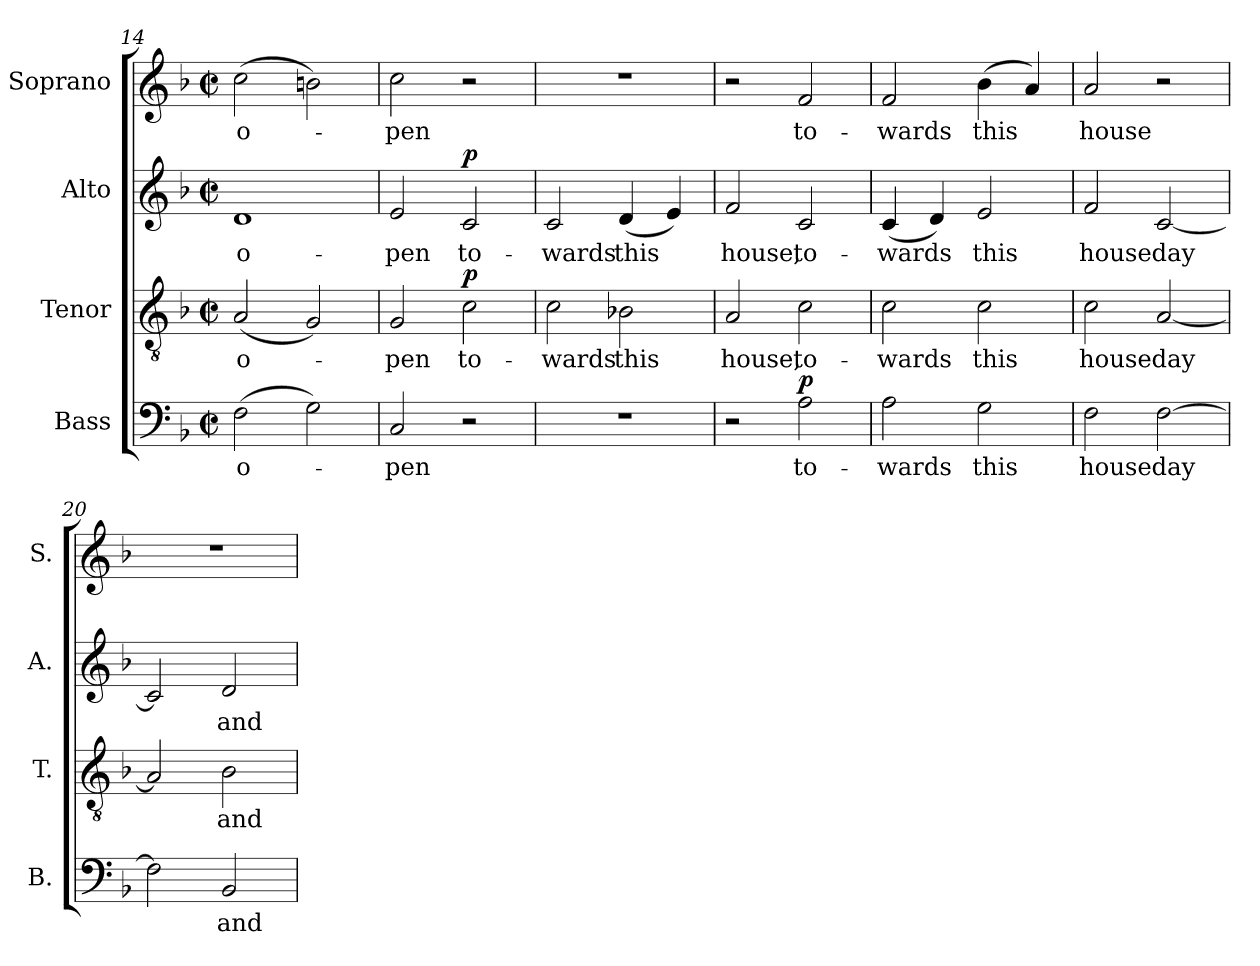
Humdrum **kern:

**kern	**text	**dynam	**kern	**text	**dynam	**kern	**text	**dynam	**kern	**text
*part4	*part4	*part4	*part3	*part3	*part3	*part2	*part2	*part2	*part1	*part1
*staff4	*staff4	*staff4	*staff3	*staff3	*staff3	*staff2	*staff2	*staff2	*staff1	*staff1
*I"Bass	*	*	*I"Tenor	*	*	*I"Alto	*	*	*I"Soprano	*
*I'B.	*	*	*I'T.	*	*	*I'A.	*	*	*I'S.	*
*clefF4	*	*	*clefGv2	*	*	*clefG2	*	*	*clefG2	*
*	*	*	*ITrd7c12	*	*	*	*	*	*	*
*k[b-]	*	*	*k[b-]	*	*	*k[b-]	*	*	*k[b-]	*
*F:	*	*	*F:	*	*	*F:	*	*	*F:	*
*M2/2	*	*	*M2/2	*	*	*M2/2	*	*	*M2/2	*
*met(c|)	*	*	*met(c|)	*	*	*met(c|)	*	*	*met(c|)	*
=14	=14	=14	=14	=14	=14	=14	=14	=14	=14	=14
!	!LO:LY:b:color=#000000	!	!	!	!	!	!	!	!	!
!	!	!	!	!LO:LY:b:color=#000000	!	!	!	!	!	!
!	!	!	!	!	!	!	!LO:LY:b:color=#000000	!	!	!
!	!	!	!	!	!	!	!	!	!	!LO:LY:b:color=#000000
(2Fi\	o-	.	(2AAi/	o-	.	1di	o-	.	(2cci\	o-
2Gi\)	.	.	2GGi/)	.	.	.	.	.	2bni\)	.
=15	=15	=15	=15	=15	=15	=15	=15	=15	=15	=15
!	!LO:LY:b:color=#000000	!	!	!	!	!	!	!	!	!
!	!	!	!	!LO:LY:b:color=#000000	!	!	!	!	!	!
!	!	!	!	!	!	!	!LO:LY:b:color=#000000	!	!	!
!	!	!	!	!	!	!	!	!	!	!LO:LY:b:color=#000000
2Ci/	-pen	.	2GGi/	-pen	.	2ei/	-pen	.	2cci\	-pen
!	!	!	!	!LO:LY:b:color=#000000	!	!	!	!	!	!
!	!	!	!	!	!	!	!LO:LY:b:color=#000000	!	!	!
2r	.	.	2Ci\	to-	p	2ci/	to-	p	2r	.
!!LO:LB:g=z
=16	=16	=16	=16	=16	=16	=16	=16	=16	=16	=16
!	!	!	!	!LO:LY:b:color=#000000	!	!	!	!	!	!
!	!	!	!	!	!	!	!LO:LY:b:color=#000000	!	!	!
1r	.	.	2Ci\	-wards	.	2ci/	-wards	.	1r	.
!	!	!	!	!LO:LY:b:color=#000000	!	!	!	!	!	!
!	!	!	!	!	!	!	!LO:LY:b:color=#000000	!	!	!
.	.	.	2BB-Xi\	this	.	(4di/	this	.	.	.
.	.	.	.	.	.	4ei/)	.	.	.	.
=17	=17	=17	=17	=17	=17	=17	=17	=17	=17	=17
!	!	!	!	!LO:LY:b:color=#000000	!	!	!	!	!	!
!	!	!	!	!	!	!	!LO:LY:b:color=#000000	!	!	!
2r	.	.	2AAi/	house,	.	2fi/	house,	.	2r	.
!	!LO:LY:b:color=#000000	!	!	!	!	!	!	!	!	!
!	!	!	!	!LO:LY:b:color=#000000	!	!	!	!	!	!
!	!	!	!	!	!	!	!LO:LY:b:color=#000000	!	!	!
!	!	!	!	!	!	!	!	!	!	!LO:LY:b:color=#000000
2Ai\	to-	p	2Ci\	to-	.	2ci/	to-	.	2fi/	to-
=18	=18	=18	=18	=18	=18	=18	=18	=18	=18	=18
!	!LO:LY:b:color=#000000	!	!	!	!	!	!	!	!	!
!	!	!	!	!LO:LY:b:color=#000000	!	!	!	!	!	!
!	!	!	!	!	!	!	!LO:LY:b:color=#000000	!	!	!
!	!	!	!	!	!	!	!	!	!	!LO:LY:b:color=#000000
2Ai\	-wards	.	2Ci\	-wards	.	(4ci/	-wards	.	2fi/	-wards
.	.	.	.	.	.	4di/)	.	.	.	.
!	!LO:LY:b:color=#000000	!	!	!	!	!	!	!	!	!
!	!	!	!	!LO:LY:b:color=#000000	!	!	!	!	!	!
!	!	!	!	!	!	!	!LO:LY:b:color=#000000	!	!	!
!	!	!	!	!	!	!	!	!	!	!LO:LY:b:color=#000000
2Gi\	this	.	2Ci\	this	.	2ei/	this	.	(4b-i\	this
.	.	.	.	.	.	.	.	.	4ai/)	.
=19	=19	=19	=19	=19	=19	=19	=19	=19	=19	=19
!	!LO:LY:b:color=#000000	!	!	!	!	!	!	!	!	!
!	!	!	!	!LO:LY:b:color=#000000	!	!	!	!	!	!
!	!	!	!	!	!	!	!LO:LY:b:color=#000000	!	!	!
!	!	!	!	!	!	!	!	!	!	!LO:LY:b:color=#000000
2Fi\	house	.	2Ci\	house	.	2fi/	house	.	2ai/	house
!	!LO:LY:b:color=#000000	!	!	!	!	!	!	!	!	!
!	!	!	!	!LO:LY:b:color=#000000	!	!	!	!	!	!
!	!	!	!	!	!	!	!LO:LY:b:color=#000000	!	!	!
[2Fi\	day	.	[2AAi/	day	.	[2ci/	day	.	2r	.
=20	=20	=20	=20	=20	=20	=20	=20	=20	=20	=20
2Fi\]	.	.	2AAi/]	.	.	2ci/]	.	.	1r	.
!	!LO:LY:b:color=#000000	!	!	!	!	!	!	!	!	!
!	!	!	!	!LO:LY:b:color=#000000	!	!	!	!	!	!
!	!	!	!	!	!	!	!LO:LY:b:color=#000000	!	!	!
2BB-i/	and	.	2BB-i\	and	.	2di/	and	.	.	.
=	=	=	=	=	=	=	=	=	=	=
*-	*-	*-	*-	*-	*-	*-	*-	*-	*-	*-
